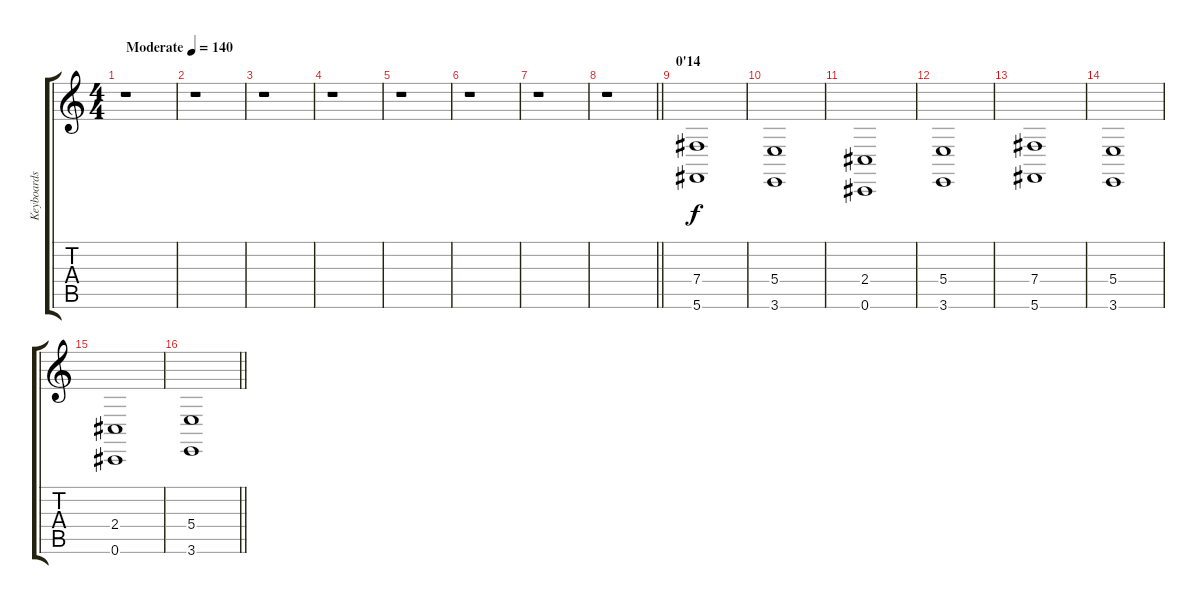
\track ("Keyboards" "Keyboards") {instrument drawbarorgan}
\staff {score tabs}
\tuning (Db4 Ab3 E3 B2 Gb2 Db2) {hide}
\ts (4 4)
\tempo (140 "Moderate")
\clef g2
\ks c
r.1{dy f instrument drawbarorgan} |
r.1 |
r.1 |
r.1 |
r.1 |
r.1 |
r.1 |
\barLineRight lightlight
r.1 |
\section ("" "0'14")
(7.4 5.6).1 |
(5.4 3.6).1 |
(2.4 0.6).1 |
(5.4 3.6).1 |
(7.4 5.6).1 |
(5.4 3.6).1 |
(2.4 0.6).1 |
\barLineRight lightlight
(5.4 3.6).1
